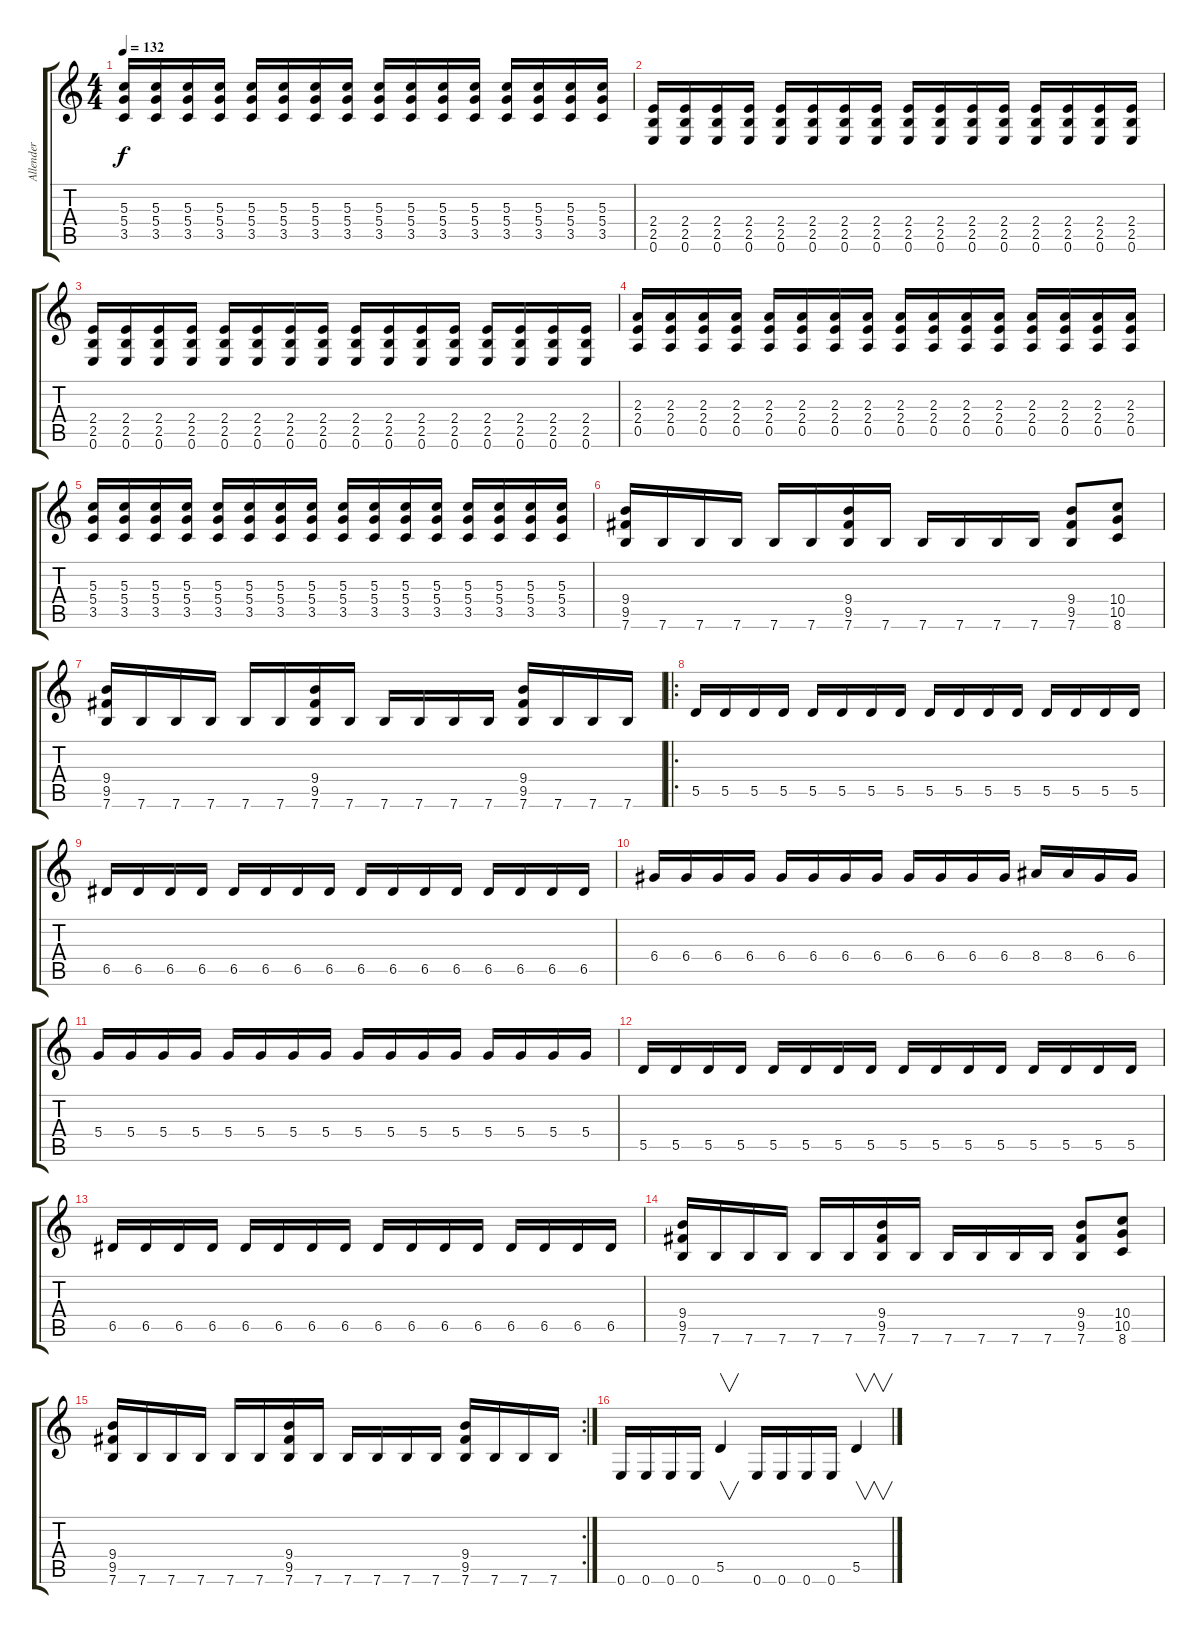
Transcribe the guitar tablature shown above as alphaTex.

\track ("Allender" "Allender") {instrument distortionguitar}
\staff {score tabs}
\tuning (E4 B3 G3 D3 A2 E2) {hide}
\ts (4 4)
\tempo 132
\clef g2
\ks c
(5.3 5.4 3.5).16{dy f} (5.3 5.4 3.5).16 (5.3 5.4 3.5).16 (5.3 5.4 3.5).16 (5.3 5.4 3.5).16 (5.3 5.4 3.5).16 (5.3 5.4 3.5).16 (5.3 5.4 3.5).16 (5.3 5.4 3.5).16 (5.3 5.4 3.5).16 (5.3 5.4 3.5).16 (5.3 5.4 3.5).16 (5.3 5.4 3.5).16 (5.3 5.4 3.5).16 (5.3 5.4 3.5).16 (5.3 5.4 3.5).16 |
(2.4 2.5 0.6).16 (2.4 2.5 0.6).16 (2.4 2.5 0.6).16 (2.4 2.5 0.6).16 (2.4 2.5 0.6).16 (2.4 2.5 0.6).16 (2.4 2.5 0.6).16 (2.4 2.5 0.6).16 (2.4 2.5 0.6).16 (2.4 2.5 0.6).16 (2.4 2.5 0.6).16 (2.4 2.5 0.6).16 (2.4 2.5 0.6).16 (2.4 2.5 0.6).16 (2.4 2.5 0.6).16 (2.4 2.5 0.6).16 |
(2.4 2.5 0.6).16 (2.4 2.5 0.6).16 (2.4 2.5 0.6).16 (2.4 2.5 0.6).16 (2.4 2.5 0.6).16 (2.4 2.5 0.6).16 (2.4 2.5 0.6).16 (2.4 2.5 0.6).16 (2.4 2.5 0.6).16 (2.4 2.5 0.6).16 (2.4 2.5 0.6).16 (2.4 2.5 0.6).16 (2.4 2.5 0.6).16 (2.4 2.5 0.6).16 (2.4 2.5 0.6).16 (2.4 2.5 0.6).16 |
(2.3 2.4 0.5).16 (2.3 2.4 0.5).16 (2.3 2.4 0.5).16 (2.3 2.4 0.5).16 (2.3 2.4 0.5).16 (2.3 2.4 0.5).16 (2.3 2.4 0.5).16 (2.3 2.4 0.5).16 (2.3 2.4 0.5).16 (2.3 2.4 0.5).16 (2.3 2.4 0.5).16 (2.3 2.4 0.5).16 (2.3 2.4 0.5).16 (2.3 2.4 0.5).16 (2.3 2.4 0.5).16 (2.3 2.4 0.5).16 |
(5.3 5.4 3.5).16 (5.3 5.4 3.5).16 (5.3 5.4 3.5).16 (5.3 5.4 3.5).16 (5.3 5.4 3.5).16 (5.3 5.4 3.5).16 (5.3 5.4 3.5).16 (5.3 5.4 3.5).16 (5.3 5.4 3.5).16 (5.3 5.4 3.5).16 (5.3 5.4 3.5).16 (5.3 5.4 3.5).16 (5.3 5.4 3.5).16 (5.3 5.4 3.5).16 (5.3 5.4 3.5).16 (5.3 5.4 3.5).16 |
(9.4 9.5 7.6).16 7.6.16 7.6.16 7.6.16 7.6.16 7.6.16 (9.4 9.5 7.6).16 7.6.16 7.6.16 7.6.16 7.6.16 7.6.16 (9.4 9.5 7.6).8 (10.4 10.5 8.6).8 |
(9.4 9.5 7.6).16 7.6.16 7.6.16 7.6.16 7.6.16 7.6.16 (9.4 9.5 7.6).16 7.6.16 7.6.16 7.6.16 7.6.16 7.6.16 (9.4 9.5 7.6).16 7.6.16 7.6.16 7.6.16 |
\ro
5.5.16 5.5.16 5.5.16 5.5.16 5.5.16 5.5.16 5.5.16 5.5.16 5.5.16 5.5.16 5.5.16 5.5.16 5.5.16 5.5.16 5.5.16 5.5.16 |
6.5.16 6.5.16 6.5.16 6.5.16 6.5.16 6.5.16 6.5.16 6.5.16 6.5.16 6.5.16 6.5.16 6.5.16 6.5.16 6.5.16 6.5.16 6.5.16 |
6.4.16 6.4.16 6.4.16 6.4.16 6.4.16 6.4.16 6.4.16 6.4.16 6.4.16 6.4.16 6.4.16 6.4.16 8.4.16 8.4.16 6.4.16 6.4.16 |
5.4.16 5.4.16 5.4.16 5.4.16 5.4.16 5.4.16 5.4.16 5.4.16 5.4.16 5.4.16 5.4.16 5.4.16 5.4.16 5.4.16 5.4.16 5.4.16 |
5.5.16 5.5.16 5.5.16 5.5.16 5.5.16 5.5.16 5.5.16 5.5.16 5.5.16 5.5.16 5.5.16 5.5.16 5.5.16 5.5.16 5.5.16 5.5.16 |
6.5.16 6.5.16 6.5.16 6.5.16 6.5.16 6.5.16 6.5.16 6.5.16 6.5.16 6.5.16 6.5.16 6.5.16 6.5.16 6.5.16 6.5.16 6.5.16 |
(9.4 9.5 7.6).16 7.6.16 7.6.16 7.6.16 7.6.16 7.6.16 (9.4 9.5 7.6).16 7.6.16 7.6.16 7.6.16 7.6.16 7.6.16 (9.4 9.5 7.6).8 (10.4 10.5 8.6).8 |
\rc 2
(9.4 9.5 7.6).16 7.6.16 7.6.16 7.6.16 7.6.16 7.6.16 (9.4 9.5 7.6).16 7.6.16 7.6.16 7.6.16 7.6.16 7.6.16 (9.4 9.5 7.6).16 7.6.16 7.6.16 7.6.16 |
0.6.16 0.6.16 0.6.16 0.6.16 5.5.4{v} 0.6.16 0.6.16 0.6.16 0.6.16 5.5.4{v}
